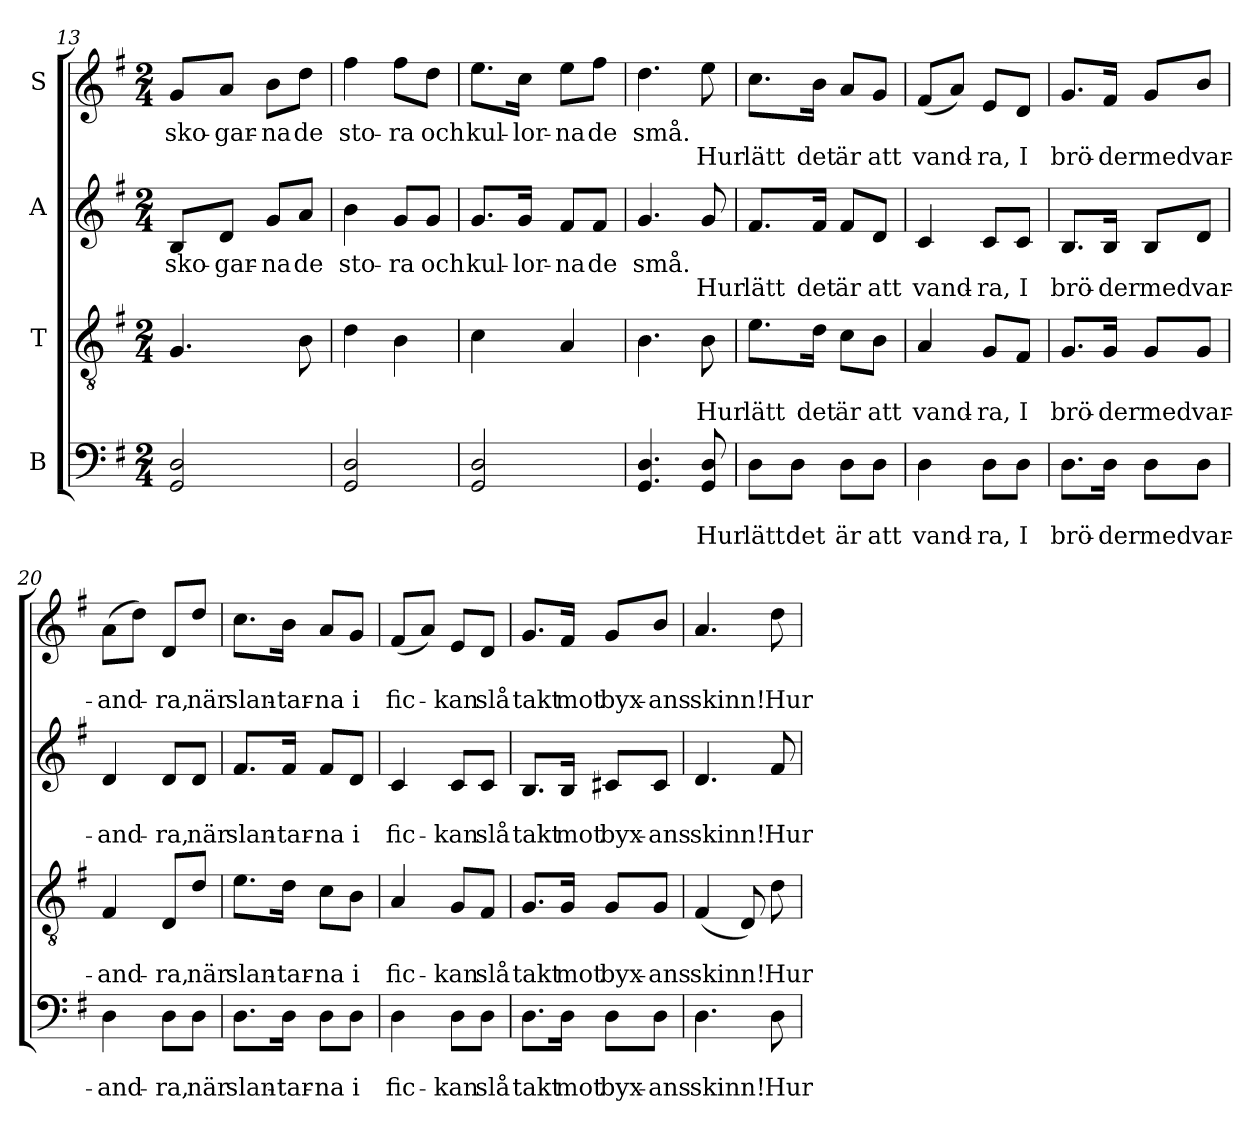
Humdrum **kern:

**kern	**text	**text	**kern	**text	**text	**kern	**text	**text	**kern	**text	**text
*part4	*part4	*part4	*part3	*part3	*part3	*part2	*part2	*part2	*part1	*part1	*part1
*staff4	*staff4	*staff4	*staff3	*staff3	*staff3	*staff2	*staff2	*staff2	*staff1	*staff1	*staff1
*I"B	*	*	*I"T	*	*	*I"A	*	*	*I"S	*	*
!!LO:LB:g=z
*clefF4	*	*	*clefGv2	*	*	*clefG2	*	*	*clefG2	*	*
*k[f#]	*	*	*k[f#]	*	*	*k[f#]	*	*	*k[f#]	*	*
*G:	*	*	*G:	*	*	*G:	*	*	*G:	*	*
*M2/4	*	*	*M2/4	*	*	*M2/4	*	*	*M2/4	*	*
=13	=13	=13	=13	=13	=13	=13	=13	=13	=13	=13	=13
!	!	!	!	!	!	!	!LO:LY:b	!	!	!LO:LY:b	!
2GG/ 2D/	.	.	4.G/	.	.	8B/L	sko-	.	8g/L	sko-	.
!	!	!	!	!	!	!	!LO:LY:b	!	!	!LO:LY:b	!
.	.	.	.	.	.	8d/J	-gar-	.	8a/J	-gar-	.
!	!	!	!	!	!	!	!LO:LY:b	!	!	!LO:LY:b	!
.	.	.	.	.	.	8g/L	-na	.	8b\L	-na	.
!	!	!	!	!	!	!	!LO:LY:b	!	!	!LO:LY:b	!
.	.	.	8B\	.	.	8a/J	de	.	8dd\J	de	.
=14	=14	=14	=14	=14	=14	=14	=14	=14	=14	=14	=14
!	!	!	!	!	!	!	!LO:LY:b	!	!	!LO:LY:b	!
2GG/ 2D/	.	.	4d\	.	.	4b\	sto-	.	4ff#\	sto-	.
!	!	!	!	!	!	!	!LO:LY:b	!	!	!LO:LY:b	!
.	.	.	4B\	.	.	8g/L	-ra	.	8ff#\L	-ra	.
!	!	!	!	!	!	!	!LO:LY:b	!	!	!LO:LY:b	!
.	.	.	.	.	.	8g/J	och	.	8dd\J	och	.
=15	=15	=15	=15	=15	=15	=15	=15	=15	=15	=15	=15
!	!	!	!	!	!	!	!LO:LY:b	!	!	!LO:LY:b	!
2GG/ 2D/	.	.	4c\	.	.	8.g/L	kul-	.	8.ee\L	kul-	.
!	!	!	!	!	!	!	!LO:LY:b	!	!	!LO:LY:b	!
.	.	.	.	.	.	16g/Jk	-lor-	.	16cc\Jk	-lor-	.
!	!	!	!	!	!	!	!LO:LY:b	!	!	!LO:LY:b	!
.	.	.	4A/	.	.	8f#/L	-na	.	8ee\L	-na	.
!	!	!	!	!	!	!	!LO:LY:b	!	!	!LO:LY:b	!
.	.	.	.	.	.	8f#/J	de	.	8ff#\J	de	.
=16	=16	=16	=16	=16	=16	=16	=16	=16	=16	=16	=16
!	!	!	!	!	!	!	!LO:LY:b	!	!	!LO:LY:b	!
4.GG/ 4.D/	.	.	4.B\	.	.	4.g/	små.	.	4.dd\	små.	.
!	!	!LO:LY:b	!	!	!LO:LY:b	!	!	!LO:LY:b	!	!	!LO:LY:b
8GG/ 8D/	.	Hur	8B\	.	Hur	8g/	.	Hur	8ee\	.	Hur
=17	=17	=17	=17	=17	=17	=17	=17	=17	=17	=17	=17
!	!	!LO:LY:b	!	!	!LO:LY:b	!	!	!LO:LY:b	!	!	!LO:LY:b
8D\L	.	lätt	8.e\L	.	lätt	8.f#/L	.	lätt	8.cc\L	.	lätt
!	!	!LO:LY:b	!	!	!	!	!	!	!	!	!
8D\J	.	det	.	.	.	.	.	.	.	.	.
!	!	!	!	!	!LO:LY:b	!	!	!LO:LY:b	!	!	!LO:LY:b
.	.	.	16d\Jk	.	det	16f#/Jk	.	det	16b\Jk	.	det
!	!	!LO:LY:b	!	!	!LO:LY:b	!	!	!LO:LY:b	!	!	!LO:LY:b
8D\L	.	är	8c\L	.	är	8f#/L	.	är	8a/L	.	är
!	!	!LO:LY:b	!	!	!LO:LY:b	!	!	!LO:LY:b	!	!	!LO:LY:b
8D\J	.	att	8B\J	.	att	8d/J	.	att	8g/J	.	att
=18	=18	=18	=18	=18	=18	=18	=18	=18	=18	=18	=18
!	!	!LO:LY:b	!	!	!LO:LY:b	!	!	!LO:LY:b	!	!	!LO:LY:b
4D\	.	vand-	4A/	.	vand-	4c/	.	vand-	(<8f#/L	.	vand-
.	.	.	.	.	.	.	.	.	8a/J)	.	.
!	!	!LO:LY:b	!	!	!LO:LY:b	!	!	!LO:LY:b	!	!	!LO:LY:b
8D\L	.	-ra,	8G/L	.	-ra,	8c/L	.	-ra,	8e/L	.	-ra,
!	!	!LO:LY:b	!	!	!LO:LY:b	!	!	!LO:LY:b	!	!	!LO:LY:b
8D\J	.	I	8F#/J	.	I	8c/J	.	I	8d/J	.	I
!!LO:PB:g=z
=19	=19	=19	=19	=19	=19	=19	=19	=19	=19	=19	=19
!	!	!LO:LY:b	!	!	!LO:LY:b	!	!	!LO:LY:b	!	!	!LO:LY:b
8.D\L	.	brö-	8.G/L	.	brö-	8.B/L	.	brö-	8.g/L	.	brö-
!	!	!LO:LY:b	!	!	!LO:LY:b	!	!	!LO:LY:b	!	!	!LO:LY:b
16D\Jk	.	-der	16G/Jk	.	-der	16B/Jk	.	-der	16f#/Jk	.	-der
!	!	!LO:LY:b	!	!	!LO:LY:b	!	!	!LO:LY:b	!	!	!LO:LY:b
8D\L	.	med	8G/L	.	med	8B/L	.	med	8g/L	.	med
!	!	!LO:LY:b	!	!	!LO:LY:b	!	!	!LO:LY:b	!	!	!LO:LY:b
8D\J	.	var-	8G/J	.	var-	8d/J	.	var-	8b/J	.	var-
=20	=20	=20	=20	=20	=20	=20	=20	=20	=20	=20	=20
!	!	!LO:LY:b	!	!	!LO:LY:b	!	!	!LO:LY:b	!	!	!LO:LY:b
4D\	.	-and-	4F#/	.	-and-	4d/	.	-and-	(>8a\L	.	-and-
.	.	.	.	.	.	.	.	.	8dd\J)	.	.
!	!	!LO:LY:b	!	!	!LO:LY:b	!	!	!LO:LY:b	!	!	!LO:LY:b
8D\L	.	-ra,	8D/L	.	-ra,	8d/L	.	-ra,	8d/L	.	-ra,
!	!	!LO:LY:b	!	!	!LO:LY:b	!	!	!LO:LY:b	!	!	!LO:LY:b
8D\J	.	när	8d/J	.	när	8d/J	.	när	8dd/J	.	när
=21	=21	=21	=21	=21	=21	=21	=21	=21	=21	=21	=21
!	!	!LO:LY:b	!	!	!LO:LY:b	!	!	!LO:LY:b	!	!	!LO:LY:b
8.D\L	.	slan-	8.e\L	.	slan-	8.f#/L	.	slan-	8.cc\L	.	slan-
!	!	!LO:LY:b	!	!	!LO:LY:b	!	!	!LO:LY:b	!	!	!LO:LY:b
16D\Jk	.	-tar-	16d\Jk	.	-tar-	16f#/Jk	.	-tar-	16b\Jk	.	-tar-
!	!	!LO:LY:b	!	!	!LO:LY:b	!	!	!LO:LY:b	!	!	!LO:LY:b
8D\L	.	-na	8c\L	.	-na	8f#/L	.	-na	8a/L	.	-na
!	!	!LO:LY:b	!	!	!LO:LY:b	!	!	!LO:LY:b	!	!	!LO:LY:b
8D\J	.	i	8B\J	.	i	8d/J	.	i	8g/J	.	i
=22	=22	=22	=22	=22	=22	=22	=22	=22	=22	=22	=22
!	!	!LO:LY:b	!	!	!LO:LY:b	!	!	!LO:LY:b	!	!	!LO:LY:b
4D\	.	fic-	4A/	.	fic-	4c/	.	fic-	(<8f#/L	.	fic-
.	.	.	.	.	.	.	.	.	8a/J)	.	.
!	!	!LO:LY:b	!	!	!LO:LY:b	!	!	!LO:LY:b	!	!	!LO:LY:b
8D\L	.	-kan	8G/L	.	-kan	8c/L	.	-kan	8e/L	.	-kan
!	!	!LO:LY:b	!	!	!LO:LY:b	!	!	!LO:LY:b	!	!	!LO:LY:b
8D\J	.	slå	8F#/J	.	slå	8c/J	.	slå	8d/J	.	slå
=23	=23	=23	=23	=23	=23	=23	=23	=23	=23	=23	=23
!	!	!LO:LY:b	!	!	!LO:LY:b	!	!	!LO:LY:b	!	!	!LO:LY:b
8.D\L	.	takt	8.G/L	.	takt	8.B/L	.	takt	8.g/L	.	takt
!	!	!LO:LY:b	!	!	!LO:LY:b	!	!	!LO:LY:b	!	!	!LO:LY:b
16D\Jk	.	mot	16G/Jk	.	mot	16B/Jk	.	mot	16f#/Jk	.	mot
!	!	!LO:LY:b	!	!	!LO:LY:b	!	!	!LO:LY:b	!	!	!LO:LY:b
8D\L	.	byx-	8G/L	.	byx-	8c#X/L	.	byx-	8g/L	.	byx-
!	!	!LO:LY:b	!	!	!LO:LY:b	!	!	!LO:LY:b	!	!	!LO:LY:b
8D\J	.	-ans	8G/J	.	-ans	8c#/J	.	-ans	8b/J	.	-ans
=24	=24	=24	=24	=24	=24	=24	=24	=24	=24	=24	=24
!	!	!LO:LY:b	!	!	!LO:LY:b	!	!	!LO:LY:b	!	!	!LO:LY:b
4.D\	.	skinn!	(<4F#/	.	skinn!	4.d/	.	skinn!	4.a/	.	skinn!
.	.	.	8D/)	.	.	.	.	.	.	.	.
!	!	!LO:LY:b	!	!	!LO:LY:b	!	!	!LO:LY:b	!	!	!LO:LY:b
8D\	.	Hur	8d\	.	Hur	8f#/	.	Hur	8dd\	.	Hur
=	=	=	=	=	=	=	=	=	=	=	=
*-	*-	*-	*-	*-	*-	*-	*-	*-	*-	*-	*-
